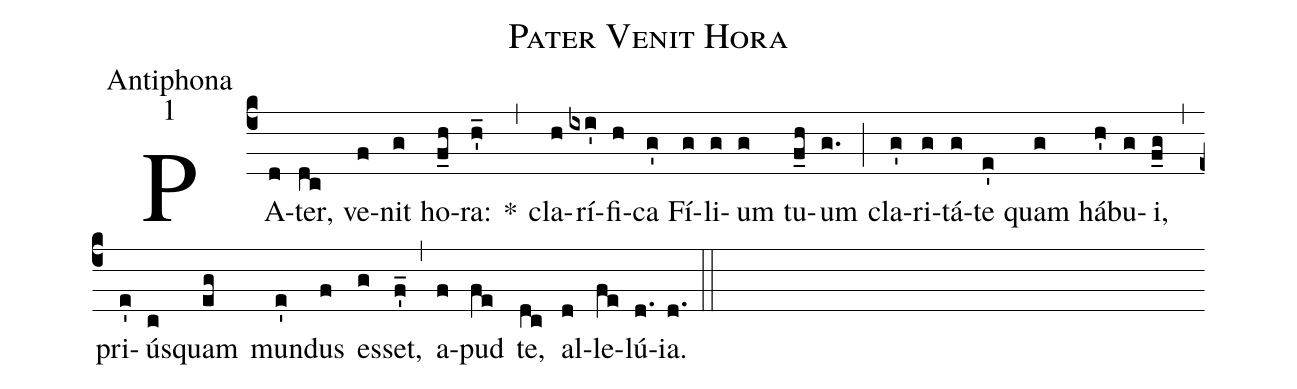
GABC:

name:Pater Venit Hora;
office-part:Antiphona;
mode:1;
%%
(c4)
PA(d)ter,(dc) ve(f)nit(g) ho(f_h)ra:(h'_) *(,)
cla(h)rí(ixi')fi(h)ca(g') Fí(g)li(g)um(g) tu(f_h)um(g.) (;)
cla(g')ri(g)tá(g)te(e') quam(g) há(h')bu(g)i,(f_g) (,)
pri(e')ús(c)quam(eg) mun(e')dus(f) es(g)set,(f_') (,)
a(f)pud(fe) te,(dc) al(d)le(fe)lú(d.)ia.(d.) (::)
